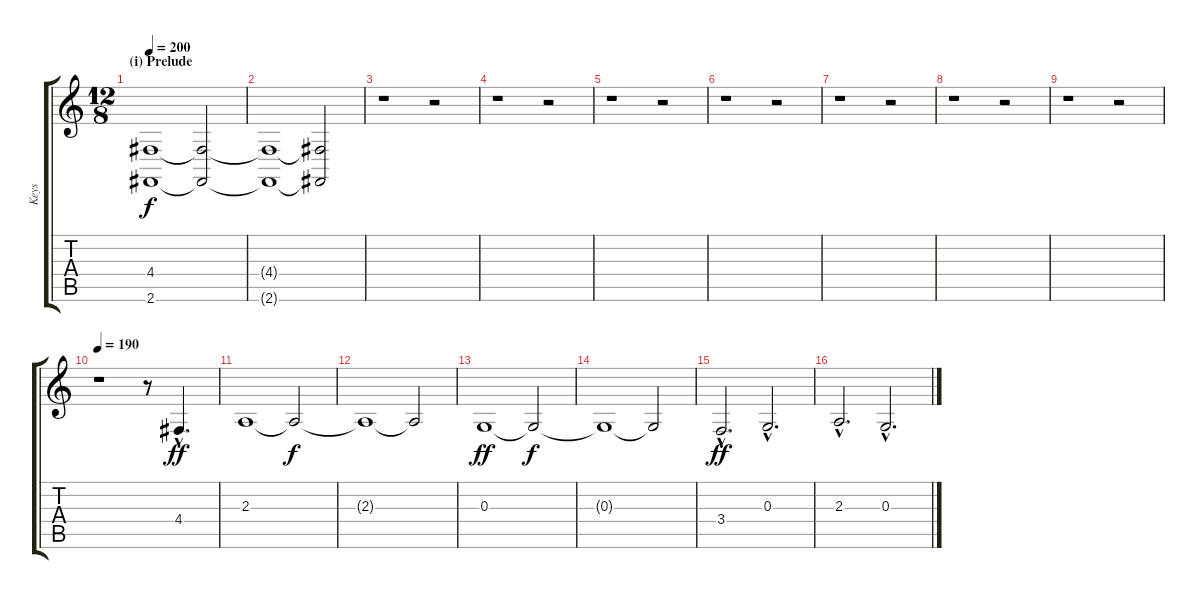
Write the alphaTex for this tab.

\track ("Keys" "Keys") {instrument pad4choir}
\staff {score tabs}
\tuning (E4 B3 G3 D3 A2 E2) {hide}
\ts (12 8)
\section ("" "(i) Prelude")
\tempo 200
\clef g2
\ks c
(4.4 2.6).1{dy f instrument pad4choir} (4.4{t} 2.6{t}).2 |
(4.4{t} 2.6{t}).1 (4.4{t} 2.6{t}).2 |
r.1 r.2 |
r.1 r.2 |
r.1 r.2 |
r.1 r.2 |
r.1 r.2 |
r.1 r.2 |
r.1 r.2 |
\tempo 190
r.1 r.8 4.4{hac}.4{d dy ff balance 8 instrument pad3polysynth} |
2.3.1{balance 1} 2.3{t}.2{dy f} |
2.3{t}.1 2.3{t}.2 |
0.3.1{dy ff balance 1} 0.3{t}.2{dy f} |
0.3{t}.1 0.3{t}.2 |
3.4{hac}.2{d dy ff} 0.3{hac}.2{d} |
2.3{hac}.2{d} 0.3{hac}.2{d}
